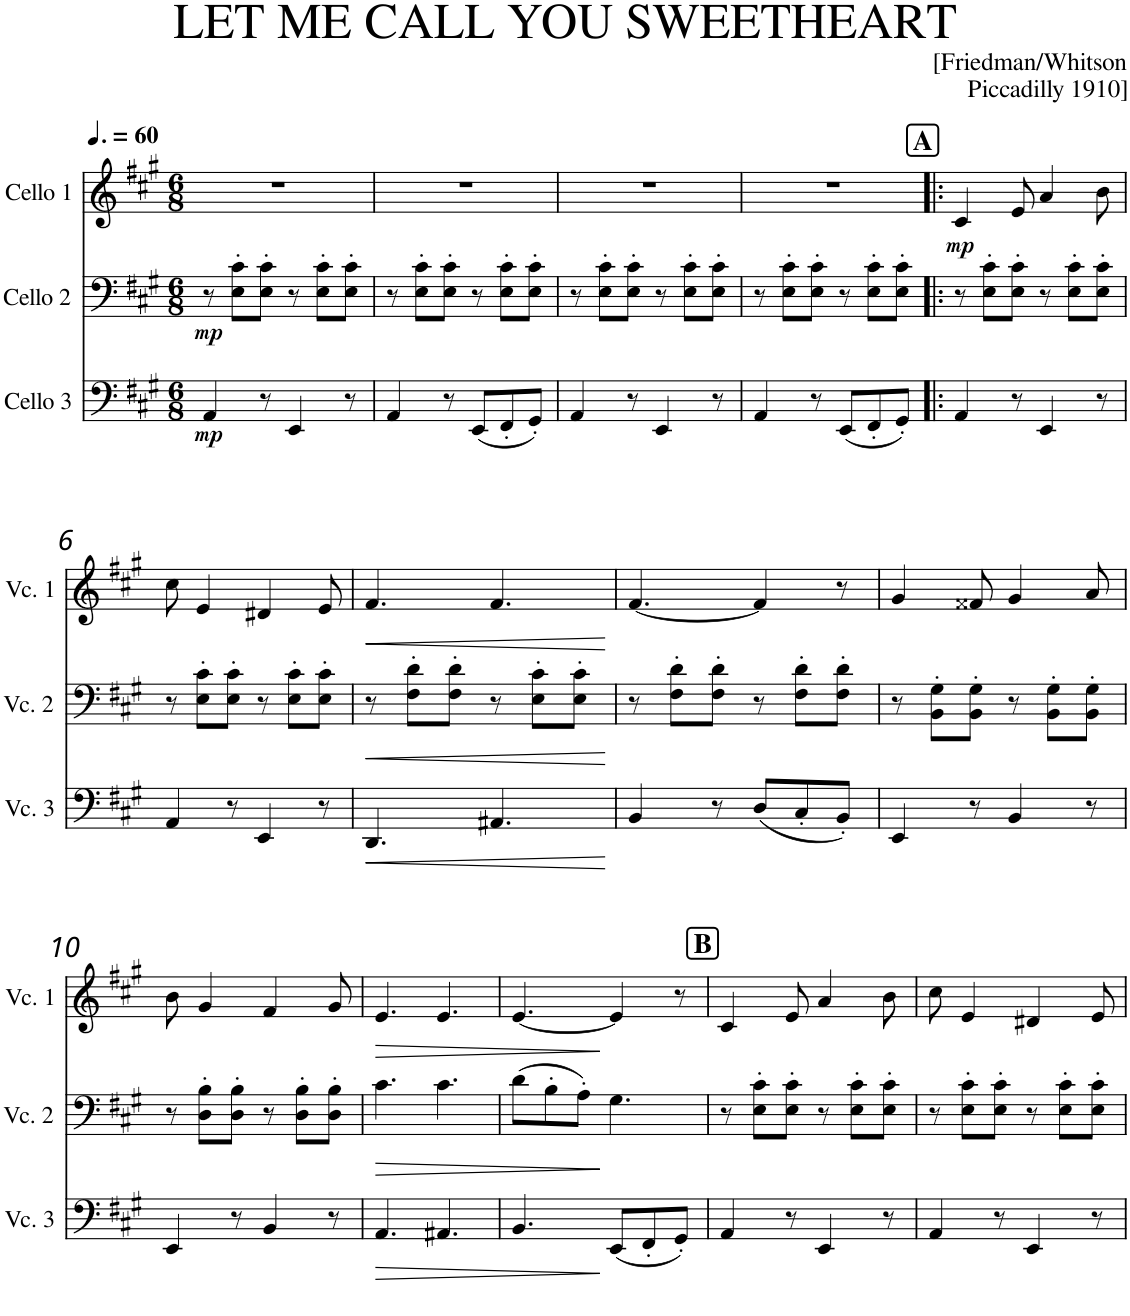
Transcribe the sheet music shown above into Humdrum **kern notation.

**kern	**dynam	**kern	**dynam	**kern	**dynam
*part3	*part3	*part2	*part2	*part1	*part1
*staff3	*staff3	*staff2	*staff2	*staff1	*staff1
*I"Cello 3	*	*I"Cello 2	*	*I"Cello 1	*
*clefF4	*	*clefF4	*	*clefG2	*
*k[f#c#g#]	*	*k[f#c#g#]	*	*k[f#c#g#]	*
*M6/8	*	*M6/8	*	*M6/8	*
*MM90	*	*MM90	*	*MM90	*
=1	=1	=1	=1	=1	=1
!	!LO:DY:b	!	!LO:DY:b	!	!
4AA/	mp	8r	mp	2.r	.
.	.	8E\' 8c#\'L	.	.	.
8r	.	8E\' 8c#\'J	.	.	.
4EE/	.	8r	.	.	.
.	.	8E\' 8c#\'L	.	.	.
8r	.	8E\' 8c#\'J	.	.	.
=2	=2	=2	=2	=2	=2
4AA/	.	8r	.	2.r	.
.	.	8E\' 8c#\'L	.	.	.
8r	.	8E\' 8c#\'J	.	.	.
(8EE/L	.	8r	.	.	.
8FF#'/	.	8E\' 8c#\'L	.	.	.
8GG#'/J)	.	8E\' 8c#\'J	.	.	.
=3	=3	=3	=3	=3	=3
4AA/	.	8r	.	2.r	.
.	.	8E\' 8c#\'L	.	.	.
8r	.	8E\' 8c#\'J	.	.	.
4EE/	.	8r	.	.	.
.	.	8E\' 8c#\'L	.	.	.
8r	.	8E\' 8c#\'J	.	.	.
=4	=4	=4	=4	=4	=4
4AA/	.	8r	.	2.r	.
.	.	8E\' 8c#\'L	.	.	.
8r	.	8E\' 8c#\'J	.	.	.
(8EE/L	.	8r	.	.	.
8FF#'/	.	8E\' 8c#\'L	.	.	.
8GG#'/J)	.	8E\' 8c#\'J	.	.	.
!!LO:REH:place=s1:a:B:cj:fs=14:t=A
=5!|:	=5!|:	=5!|:	=5!|:	=5!|:	=5!|:
!	!	!	!	!	!LO:DY:b
4AA/	.	8r	.	4c#/	mp
.	.	8E\' 8c#\'L	.	.	.
8r	.	8E\' 8c#\'J	.	8e/	.
4EE/	.	8r	.	4a/	.
.	.	8E\' 8c#\'L	.	.	.
8r	.	8E\' 8c#\'J	.	8b\	.
!!LO:LB:g=z
=6	=6	=6	=6	=6	=6
4AA/	.	8r	.	8cc#\	.
.	.	8E\' 8c#\'L	.	4e/	.
8r	.	8E\' 8c#\'J	.	.	.
4EE/	.	8r	.	4d#X/	.
.	.	8E\' 8c#\'L	.	.	.
8r	.	8E\' 8c#\'J	.	8e/	.
=7	=7	=7	=7	=7	=7
!	!LO:HP:b	!	!LO:HP:b	!	!LO:HP:b
4.DD/	<	8r	<	4.f#/	<
.	.	8F#\' 8d\'L	.	.	.
.	.	8F#\' 8d\'J	.	.	.
4.AA#X/	.	8r	.	4.f#/	.
.	.	8E\' 8c#\'L	.	.	.
.	.	8E\' 8c#\'J	.	.	.
.	[	.	[	.	[
=8	=8	=8	=8	=8	=8
4BB/	.	8r	.	[4.f#/	.
.	.	8F#\' 8d\'L	.	.	.
8r	.	8F#\' 8d\'J	.	.	.
(8D/L	.	8r	.	4f#/]	.
8C#'/	.	8F#\' 8d\'L	.	.	.
8BB'/J)	.	8F#\' 8d\'J	.	8r	.
=9	=9	=9	=9	=9	=9
4EE/	.	8r	.	4g#/	.
.	.	8BB\' 8G#\'L	.	.	.
8r	.	8BB\' 8G#\'J	.	8f##X/	.
4BB/	.	8r	.	4g#/	.
.	.	8BB\' 8G#\'L	.	.	.
8r	.	8BB\' 8G#\'J	.	8a/	.
!!LO:LB:g=z
=10	=10	=10	=10	=10	=10
4EE/	.	8r	.	8b\	.
.	.	8D\' 8B\'L	.	4g#/	.
8r	.	8D\' 8B\'J	.	.	.
4BB/	.	8r	.	4f#/	.
.	.	8D\' 8B\'L	.	.	.
8r	.	8D\' 8B\'J	.	8g#/	.
=11	=11	=11	=11	=11	=11
!	!LO:HP:b	!	!LO:HP:b	!	!LO:HP:b
4.AA/	>	4.c#\	>	4.e/	>
4.AA#X/	.	4.c#\	.	4.e/	.
=12	=12	=12	=12	=12	=12
4.BB/	.	(8d\L	.	[4.e/	.
.	.	8B'\	.	.	.
.	.	8A'\J)	.	.	.
(8EE/L	]	4.G#\	]	4e/]	]
8FF#'/	.	.	.	.	.
8GG#'/J)	.	.	.	8r	.
!!LO:REH:place=s1:a:B:cj:fs=14:t=B
=13	=13	=13	=13	=13	=13
4AA/	.	8r	.	4c#/	.
.	.	8E\' 8c#\'L	.	.	.
8r	.	8E\' 8c#\'J	.	8e/	.
4EE/	.	8r	.	4a/	.
.	.	8E\' 8c#\'L	.	.	.
8r	.	8E\' 8c#\'J	.	8b\	.
=14	=14	=14	=14	=14	=14
4AA/	.	8r	.	8cc#\	.
.	.	8E\' 8c#\'L	.	4e/	.
8r	.	8E\' 8c#\'J	.	.	.
4EE/	.	8r	.	4d#X/	.
.	.	8E\' 8c#\'L	.	.	.
8r	.	8E\' 8c#\'J	.	8e/	.
=	=	=	=	=	=
*-	*-	*-	*-	*-	*-
